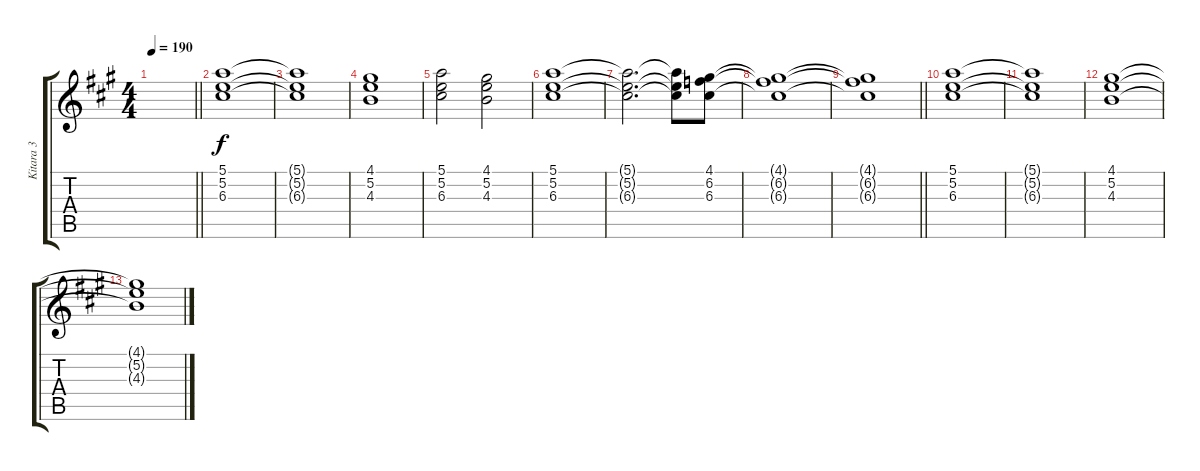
\track ("Kitara 3" "Kitara 3") {instrument overdrivenguitar}
\staff {score tabs}
\tuning (E4 B3 G3 D3 A2 E2) {hide}
\ts (4 4)
\tempo 190
\clef g2
\barLineRight lightlight
\ks a
|
(5.1 5.2 6.3).1{balance 8 instrument synthstrings1} |
(5.1{t} 5.2{t} 6.3{t}).1 |
(4.1 5.2 4.3).1 |
(5.1 5.2 6.3).2 (4.1 5.2 4.3).2 |
(5.1 5.2 6.3).1 |
(5.1{t} 5.2{t} 6.3{t}).2{d} (5.1{t} 5.2{t} 6.3{t}).8 (4.1 6.2 6.3).8 |
(4.1{t} 6.2{t} 6.3{t}).1 |
\barLineRight lightlight
(4.1{t} 6.2{t} 6.3{t}).1 |
(5.1 5.2 6.3).1 |
(5.1{t} 5.2{t} 6.3{t}).1 |
(4.1 5.2 4.3).1 |
(4.1{t} 5.2{t} 4.3{t}).1
